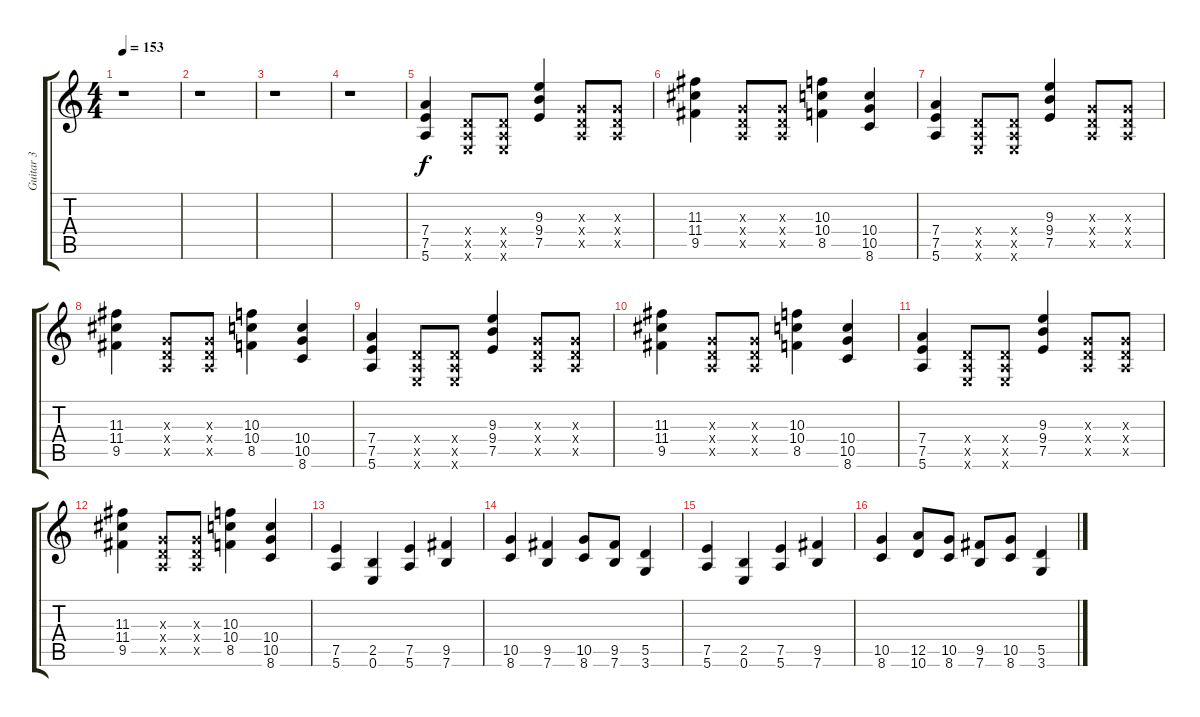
\track ("Guitar 3" "Guitar 3") {instrument distortionguitar}
\staff {score tabs}
\tuning (E4 B3 G3 D3 A2 E2) {hide}
\ts (4 4)
\tempo 153
\clef g2
\ks c
r.1{dy f instrument distortionguitar} |
r.1 |
r.1 |
r.1 |
(7.4 7.5 5.6).4 (0.4{x} 0.5{x} 0.6{x}).8 (0.4{x} 0.5{x} 0.6{x}).8 (9.3 9.4 7.5).4 (0.3{x} 0.4{x} 0.5{x}).8 (0.3{x} 0.4{x} 0.5{x}).8 |
(11.3 11.4 9.5).4 (0.3{x} 0.4{x} 0.5{x}).8 (0.3{x} 0.4{x} 0.5{x}).8 (10.3 10.4 8.5).4 (10.4 10.5 8.6).4 |
(7.4 7.5 5.6).4 (0.4{x} 0.5{x} 0.6{x}).8 (0.4{x} 0.5{x} 0.6{x}).8 (9.3 9.4 7.5).4 (0.3{x} 0.4{x} 0.5{x}).8 (0.3{x} 0.4{x} 0.5{x}).8 |
(11.3 11.4 9.5).4 (0.3{x} 0.4{x} 0.5{x}).8 (0.3{x} 0.4{x} 0.5{x}).8 (10.3 10.4 8.5).4 (10.4 10.5 8.6).4 |
(7.4 7.5 5.6).4 (0.4{x} 0.5{x} 0.6{x}).8 (0.4{x} 0.5{x} 0.6{x}).8 (9.3 9.4 7.5).4 (0.3{x} 0.4{x} 0.5{x}).8 (0.3{x} 0.4{x} 0.5{x}).8 |
(11.3 11.4 9.5).4 (0.3{x} 0.4{x} 0.5{x}).8 (0.3{x} 0.4{x} 0.5{x}).8 (10.3 10.4 8.5).4 (10.4 10.5 8.6).4 |
(7.4 7.5 5.6).4 (0.4{x} 0.5{x} 0.6{x}).8 (0.4{x} 0.5{x} 0.6{x}).8 (9.3 9.4 7.5).4 (0.3{x} 0.4{x} 0.5{x}).8 (0.3{x} 0.4{x} 0.5{x}).8 |
(11.3 11.4 9.5).4 (0.3{x} 0.4{x} 0.5{x}).8 (0.3{x} 0.4{x} 0.5{x}).8 (10.3 10.4 8.5).4 (10.4 10.5 8.6).4 |
(7.5 5.6).4 (2.5 0.6).4 (7.5 5.6).4 (9.5 7.6).4 |
(10.5 8.6).4 (9.5 7.6).4 (10.5 8.6).8 (9.5 7.6).8 (5.5 3.6).4 |
(7.5 5.6).4 (2.5 0.6).4 (7.5 5.6).4 (9.5 7.6).4 |
(10.5 8.6).4 (12.5 10.6).8 (10.5 8.6).8 (9.5 7.6).8 (10.5 8.6).8 (5.5 3.6).4
